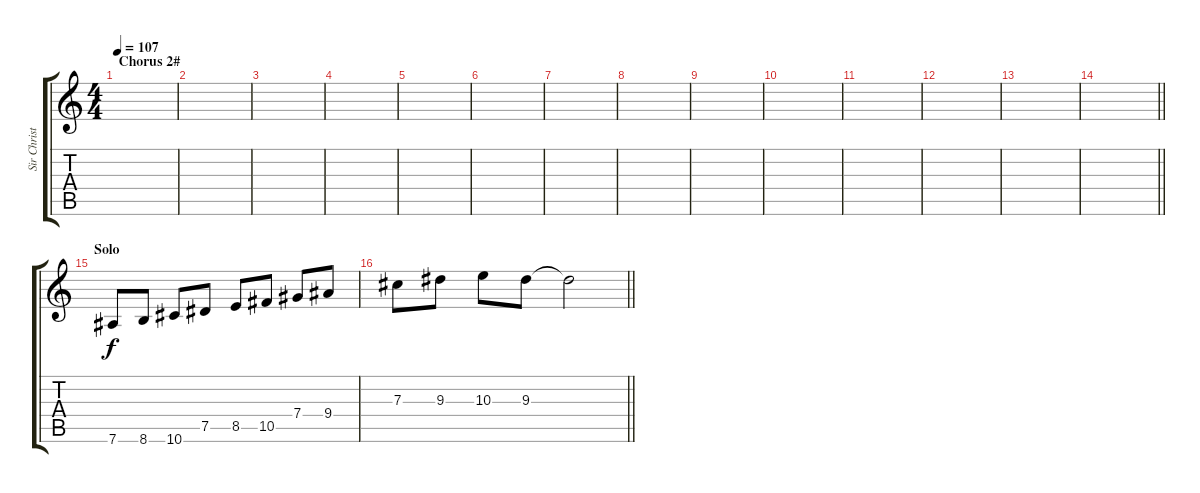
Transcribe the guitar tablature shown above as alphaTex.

\track ("Sir Christus 2#" "Sir Christ") {instrument distortionguitar}
\staff {score tabs}
\tuning (Eb4 Bb3 Gb3 Db3 Ab2 Eb2) {hide}
\ts (4 4)
\section ("" "Chorus 2#")
\tempo 107
\clef g2
\ks c
|
|
|
|
|
|
|
|
|
|
|
|
|
\barLineRight lightlight
|
\section ("" "Solo")
7.6.8 8.6.8 10.6.8 7.5.8 8.5.8 10.5.8 7.4.8 9.4.8 |
\barLineRight lightlight
7.3.8 9.3.8 10.3.8 9.3.8 9.3{t}.2
